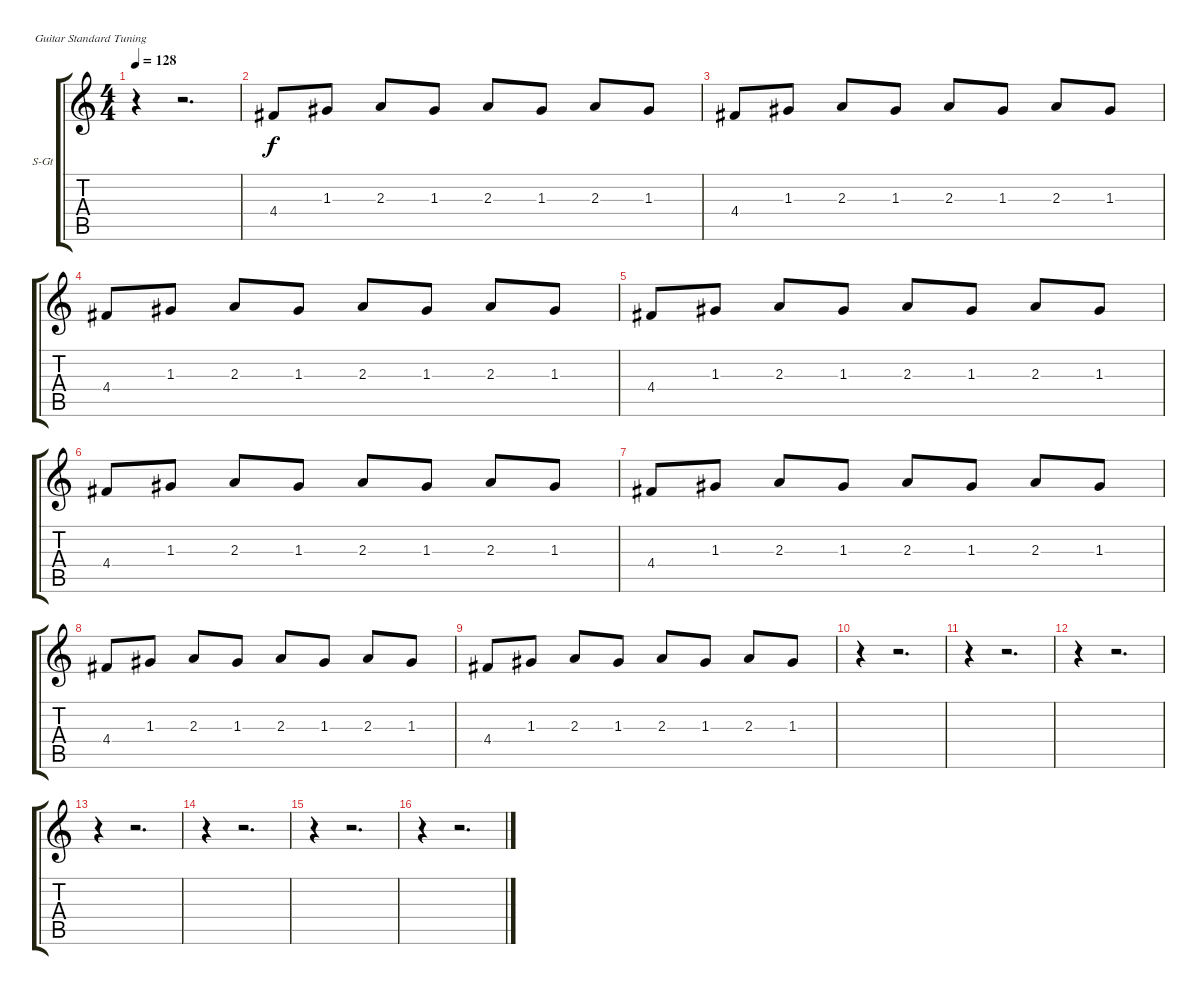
\bracketExtendMode groupsimilarinstruments
\firstSystemTrackNameOrientation horizontal
\otherSystemsTrackNameOrientation horizontal
\track ("эффект" "S-Gt") {instrument electricpiano1}
\staff {score tabs}
\tuning (E4 B3 G3 D3 A2 E2)
\displaytranspose 12
\ts (4 4)
\tempo 128
\clef g2
\ks c
r.4{dy f} r.2{d} |
4.4.8 1.3.8 2.3.8 1.3.8 2.3.8 1.3.8 2.3.8 1.3.8 |
4.4.8 1.3.8 2.3.8 1.3.8 2.3.8 1.3.8 2.3.8 1.3.8 |
4.4.8 1.3.8 2.3.8 1.3.8 2.3.8 1.3.8 2.3.8 1.3.8 |
4.4.8 1.3.8 2.3.8 1.3.8 2.3.8 1.3.8 2.3.8 1.3.8 |
4.4.8 1.3.8 2.3.8 1.3.8 2.3.8 1.3.8 2.3.8 1.3.8 |
4.4.8 1.3.8 2.3.8 1.3.8 2.3.8 1.3.8 2.3.8 1.3.8 |
4.4.8 1.3.8 2.3.8 1.3.8 2.3.8 1.3.8 2.3.8 1.3.8 |
4.4.8 1.3.8 2.3.8 1.3.8 2.3.8 1.3.8 2.3.8 1.3.8 |
r.4 r.2{d} |
r.4 r.2{d} |
r.4 r.2{d} |
r.4 r.2{d} |
r.4 r.2{d} |
r.4 r.2{d} |
r.4 r.2{d}
